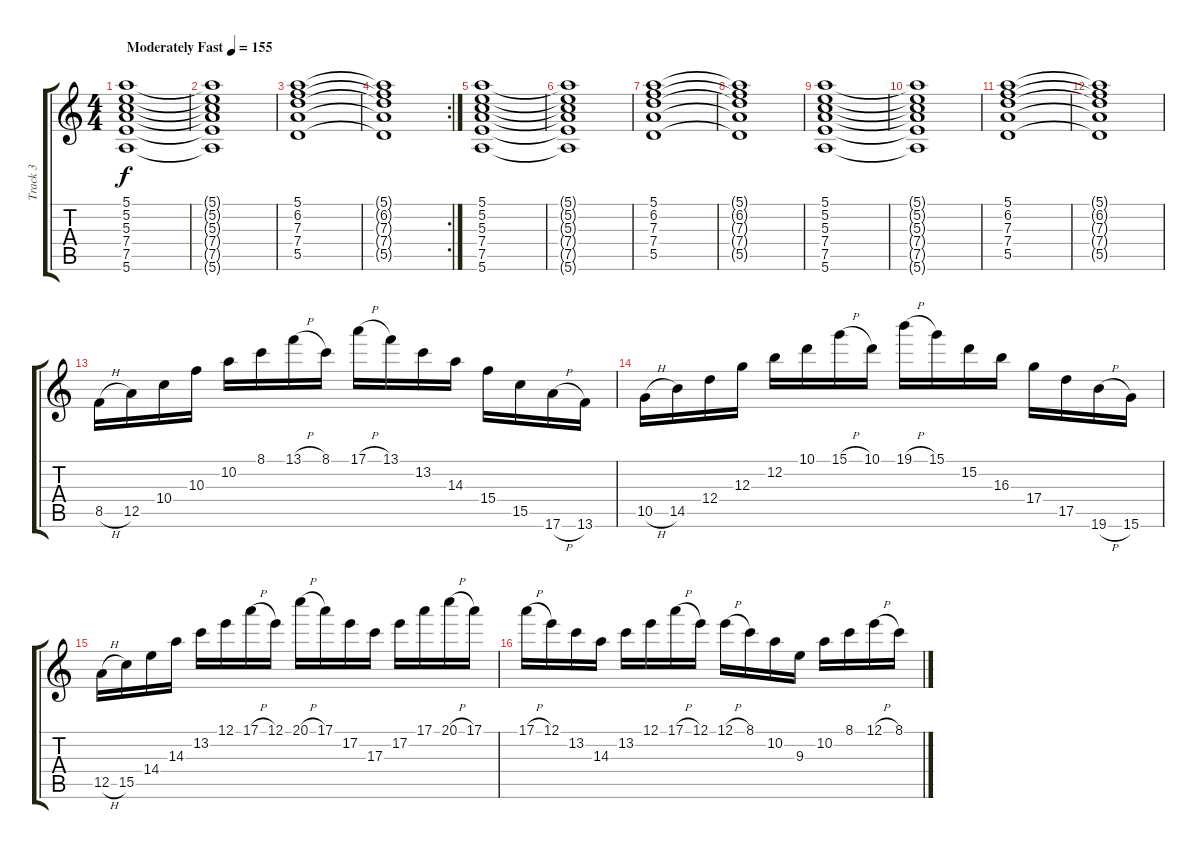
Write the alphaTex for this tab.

\track ("Track 3" "Track 3") {instrument overdrivenguitar}
\staff {score tabs}
\tuning (E4 B3 G3 D3 A2 E2) {hide}
\ts (4 4)
\tempo (155 "Moderately Fast")
\clef g2
\ks c
(5.1 5.2 5.3 7.4 7.5 5.6).1{dy f instrument overdrivenguitar} |
(5.1{t} 5.2{t} 5.3{t} 7.4{t} 7.5{t} 5.6{t}).1 |
(5.1 6.2 7.3 7.4 5.5).1 |
\rc 2
(5.1{t} 6.2{t} 7.3{t} 7.4{t} 5.5{t}).1 |
(5.1 5.2 5.3 7.4 7.5 5.6).1 |
(5.1{t} 5.2{t} 5.3{t} 7.4{t} 7.5{t} 5.6{t}).1 |
(5.1 6.2 7.3 7.4 5.5).1 |
(5.1{t} 6.2{t} 7.3{t} 7.4{t} 5.5{t}).1 |
(5.1 5.2 5.3 7.4 7.5 5.6).1 |
(5.1{t} 5.2{t} 5.3{t} 7.4{t} 7.5{t} 5.6{t}).1 |
(5.1 6.2 7.3 7.4 5.5).1 |
(5.1{t} 6.2{t} 7.3{t} 7.4{t} 5.5{t}).1 |
8.5{h}.16{volume 12} 12.5.16 10.4.16 10.3.16 10.2.16 8.1.16 13.1{h}.16 8.1.16 17.1{h}.16 13.1.16 13.2.16 14.3.16 15.4.16 15.5.16 17.6{h}.16 13.6.16 |
10.5{h}.16 14.5.16 12.4.16 12.3.16 12.2.16 10.1.16 15.1{h}.16 10.1.16 19.1{h}.16 15.1.16 15.2.16 16.3.16 17.4.16 17.5.16 19.6{h}.16 15.6.16 |
12.5{h}.16 15.5.16 14.4.16 14.3.16 13.2.16 12.1.16 17.1{h}.16 12.1.16 20.1{h}.16 17.1.16 17.2.16 17.3.16 17.2.16 17.1.16 20.1{h}.16 17.1.16 |
17.1{h}.16 12.1.16 13.2.16 14.3.16 13.2.16 12.1.16 17.1{h}.16 12.1.16 12.1{h}.16 8.1.16 10.2.16 9.3.16 10.2.16 8.1.16 12.1{h}.16 8.1.16
